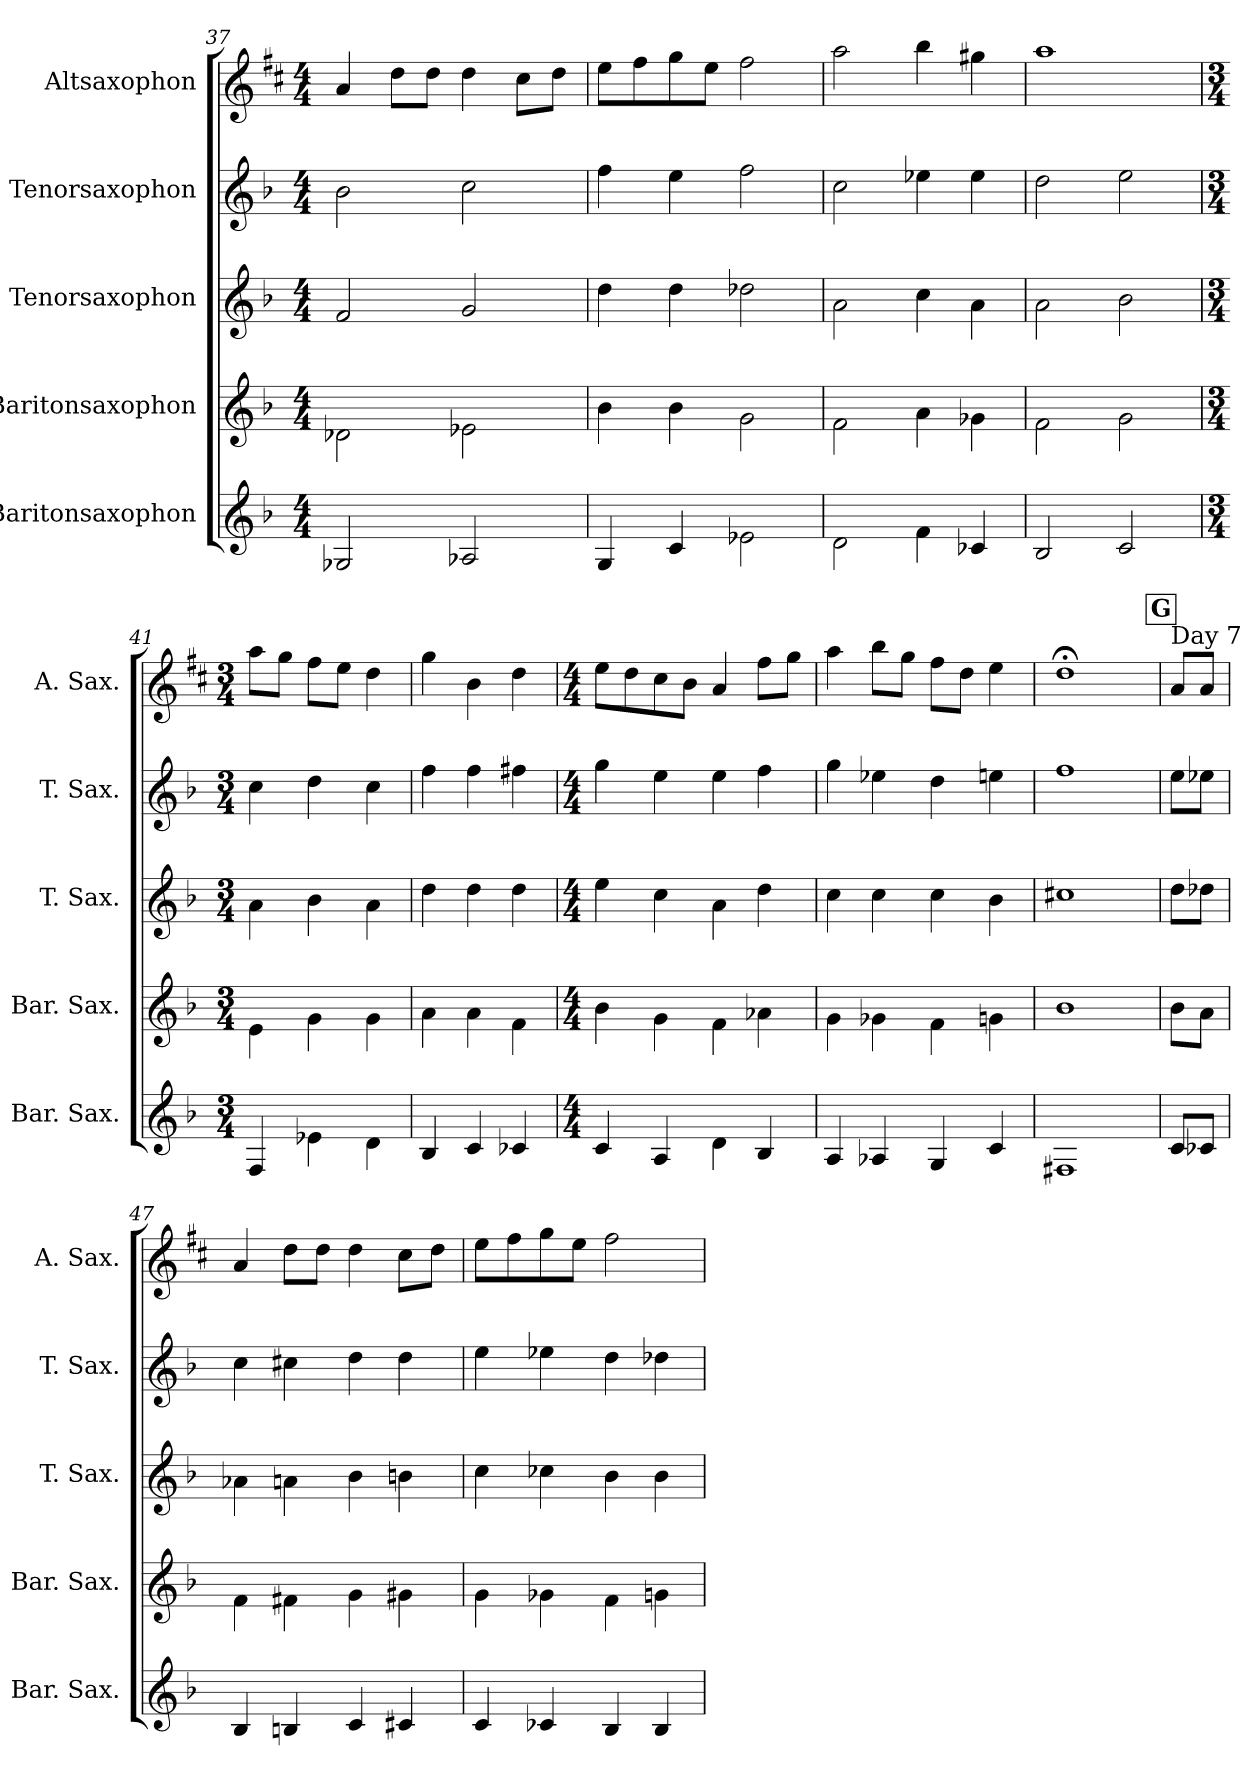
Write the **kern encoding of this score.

**kern	**kern	**kern	**kern	**kern
*part5	*part4	*part3	*part2	*part1
*staff5	*staff4	*staff3	*staff2	*staff1
*I"Baritonsaxophon	*I"Baritonsaxophon	*I"Tenorsaxophon	*I"Tenorsaxophon	*I"Altsaxophon
*I'Bar. Sax.	*I'Bar. Sax.	*I'T. Sax.	*I'T. Sax.	*I'A. Sax.
*clefG2	*clefG2	*clefG2	*clefG2	*clefG2
*ITrd12c21	*ITrd12c21	*ITrd8c14	*ITrd8c14	*ITrd5c9
*k[b-]	*k[b-]	*k[b-]	*k[b-]	*k[b-]
*M4/4	*M4/4	*M4/4	*M4/4	*M4/4
=37	=37	=37	=37	=37
2GG-X/	2D-X\	2F/	2B-\	4c/
.	.	.	.	8f\L
.	.	.	.	8f\J
2AA-X/	2E-X\	2G/	2c\	4f\
.	.	.	.	8e\L
.	.	.	.	8f\J
=38	=38	=38	=38	=38
4GG/	4B-\	4d\	4f\	8g\L
.	.	.	.	8a\
4C/	4B-\	4d\	4e\	8b-\
.	.	.	.	8g\J
2E-X\	2G\	2d-X\	2f\	2a\
=39	=39	=39	=39	=39
2D\	2F\	2A\	2c\	2cc\
4F\	4A\	4c\	4e-X\	4dd\
4C-X/	4G-X\	4A\	4e-\	4bn\
=40	=40	=40	=40	=40
2BB-/	2F\	2A\	2d\	1cc
2C/	2G\	2B-\	2e\	.
=41	=41	=41	=41	=41
*M3/4	*M3/4	*M3/4	*M3/4	*M3/4
4FF/	4E\	4A\	4c\	8cc\L
.	.	.	.	8b-\J
4E-X\	4G\	4B-\	4d\	8a\L
.	.	.	.	8g\J
4D\	4G\	4A\	4c\	4f\
=42	=42	=42	=42	=42
4BB-/	4A\	4d\	4f\	4b-\
4C/	4A\	4d\	4f\	4d\
4C-X/	4F\	4d\	4f#X\	4f\
!!LO:PB:g=z
=43	=43	=43	=43	=43
*M4/4	*M4/4	*M4/4	*M4/4	*M4/4
4C/	4B-\	4e\	4g\	8g\L
.	.	.	.	8f\
4AA/	4G\	4c\	4e\	8e\
.	.	.	.	8d\J
4D\	4F\	4A\	4e\	4c/
4BB-/	4A-X\	4d\	4f\	8a\L
.	.	.	.	8b-\J
=44	=44	=44	=44	=44
4AA/	4G\	4c\	4g\	4cc\
4AA-X/	4G-X\	4c\	4e-X\	8dd\L
.	.	.	.	8b-\J
4GG/	4F\	4c\	4d\	8a\L
.	.	.	.	8f\J
4C/	4Gn\	4B-\	4en\	4g\
=45	=45	=45	=45	=45
1FF#X	1B-	1c#X	1f	1f;<
!!LO:REH:place=s1:a:B:fs=14:t=G
=46	=46	=46	=46	=46
!	!	!	!	!LO:TX:a:t=Day 7
8C/L	8B-\L	8d\L	8e\L	8c/L
8C-X/J	8A\J	8d-X\J	8e-X\J	8c/J
=47	=47	=47	=47	=47
4BB-/	4F\	4A-X\	4c\	4c/
4BBn/	4F#X\	4An\	4c#X\	8f\L
.	.	.	.	8f\J
4C/	4G\	4B-\	4d\	4f\
4C#X/	4G#X\	4Bn\	4d\	8e\L
.	.	.	.	8f\J
=48	=48	=48	=48	=48
4C/	4G\	4c\	4e\	8g\L
.	.	.	.	8a\
4C-X/	4G-X\	4c-X\	4e-X\	8b-\
.	.	.	.	8g\J
4BB-/	4F\	4B-\	4d\	2a\
4BB-/	4Gn\	4B-\	4d-X\	.
=	=	=	=	=
*-	*-	*-	*-	*-
